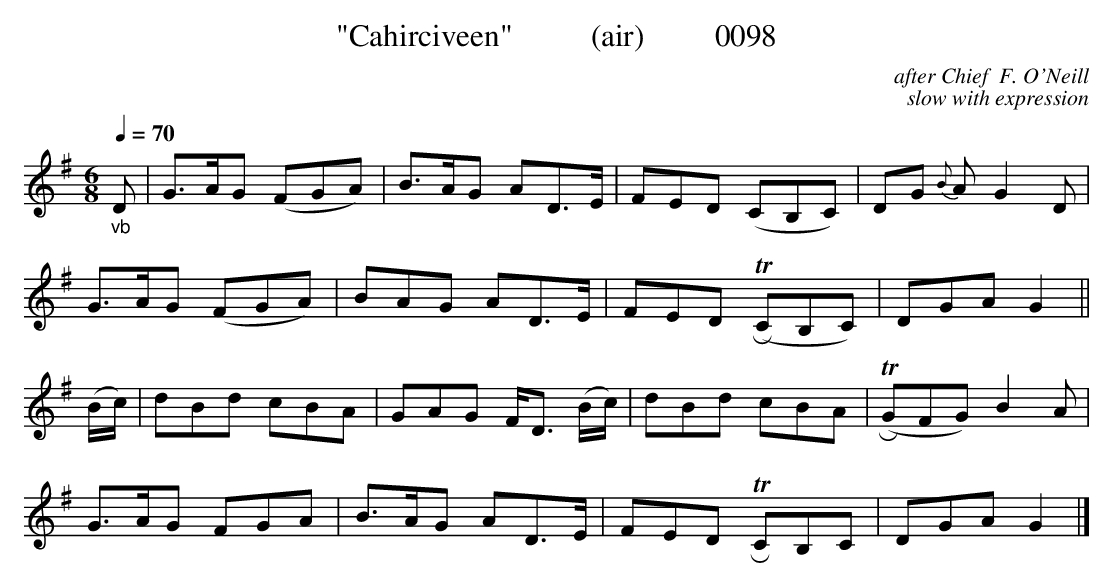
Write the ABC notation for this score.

X:1
T:"Cahirciveen"          (air)         0098
C:after Chief  F. O'Neill
C:slow with expression
Q:1/4=70
M:6/8
L:1/8
K:G
"_vb"D|G3/2A/2G (FGA)|B3/2A/2G AD3/2E/2|FED (CB,C)|DG {B}A G2D|
G3/2A/2G (FGA)|BAG AD3/2E/2|FED (TRCB,C)|DGA G2||
(B/2c/2)|dBd cBA|GAG F/2D3/2 (B/2c/2)|dBd cBA| (TRGFG) B2A|
G3/2A/2G FGA|B3/2A/2G AD3/2E/2|FED TRCB,C|DGA G2|]
